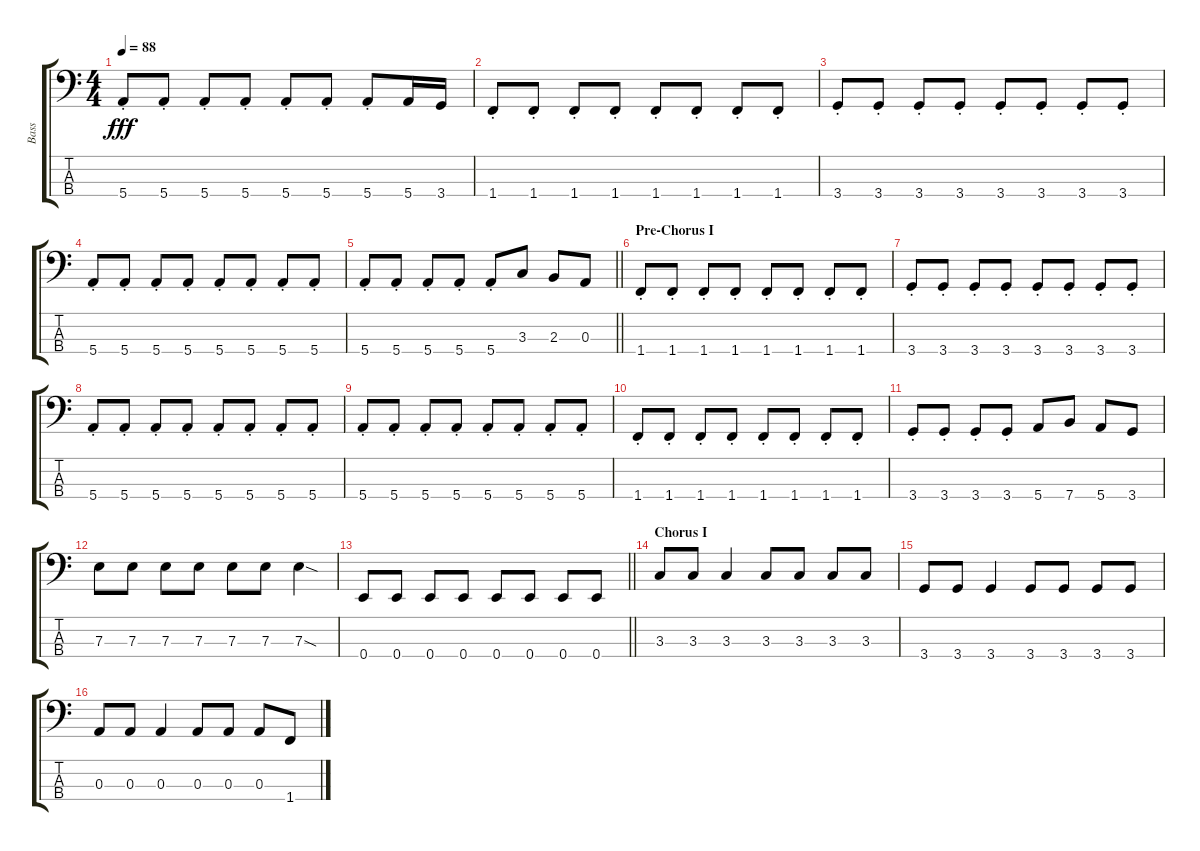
\track ("Bass" "Bass") {instrument electricbassfinger}
\staff {score tabs}
\tuning (G2 D2 A1 E1) {hide}
\ts (4 4)
\tempo 88
\clef f4
\ks c
5.4{st}.8{dy fff} 5.4{st}.8 5.4{st}.8 5.4{st}.8 5.4{st}.8 5.4{st}.8 5.4{st}.8 5.4.16 3.4.16 |
1.4{st}.8 1.4{st}.8 1.4{st}.8 1.4{st}.8 1.4{st}.8 1.4{st}.8 1.4{st}.8 1.4{st}.8 |
3.4{st}.8 3.4{st}.8 3.4{st}.8 3.4{st}.8 3.4{st}.8 3.4{st}.8 3.4{st}.8 3.4{st}.8 |
5.4{st}.8 5.4{st}.8 5.4{st}.8 5.4{st}.8 5.4{st}.8 5.4{st}.8 5.4{st}.8 5.4{st}.8 |
\barLineRight lightlight
5.4{st}.8 5.4{st}.8 5.4{st}.8 5.4{st}.8 5.4{st}.8 3.3.8 2.3.8 0.3.8 |
\section ("" "Pre-Chorus I")
1.4{st}.8 1.4{st}.8 1.4{st}.8 1.4{st}.8 1.4{st}.8 1.4{st}.8 1.4{st}.8 1.4{st}.8 |
3.4{st}.8 3.4{st}.8 3.4{st}.8 3.4{st}.8 3.4{st}.8 3.4{st}.8 3.4{st}.8 3.4{st}.8 |
5.4{st}.8 5.4{st}.8 5.4{st}.8 5.4{st}.8 5.4{st}.8 5.4{st}.8 5.4{st}.8 5.4{st}.8 |
5.4{st}.8 5.4{st}.8 5.4{st}.8 5.4{st}.8 5.4{st}.8 5.4{st}.8 5.4{st}.8 5.4{st}.8 |
1.4{st}.8 1.4{st}.8 1.4{st}.8 1.4{st}.8 1.4{st}.8 1.4{st}.8 1.4{st}.8 1.4{st}.8 |
3.4{st}.8 3.4{st}.8 3.4{st}.8 3.4{st}.8 5.4.8 7.4.8 5.4.8 3.4.8 |
7.3.8 7.3.8 7.3.8 7.3.8 7.3.8 7.3.8 7.3{sod}.4 |
\barLineRight lightlight
0.4.8 0.4.8 0.4.8 0.4.8 0.4.8 0.4.8 0.4.8 0.4.8 |
\section ("" "Chorus I")
3.3.8 3.3.8 3.3.4 3.3.8 3.3.8 3.3.8 3.3.8 |
3.4.8 3.4.8 3.4.4 3.4.8 3.4.8 3.4.8 3.4.8 |
0.3.8 0.3.8 0.3.4 0.3.8 0.3.8 0.3.8 1.4.8
